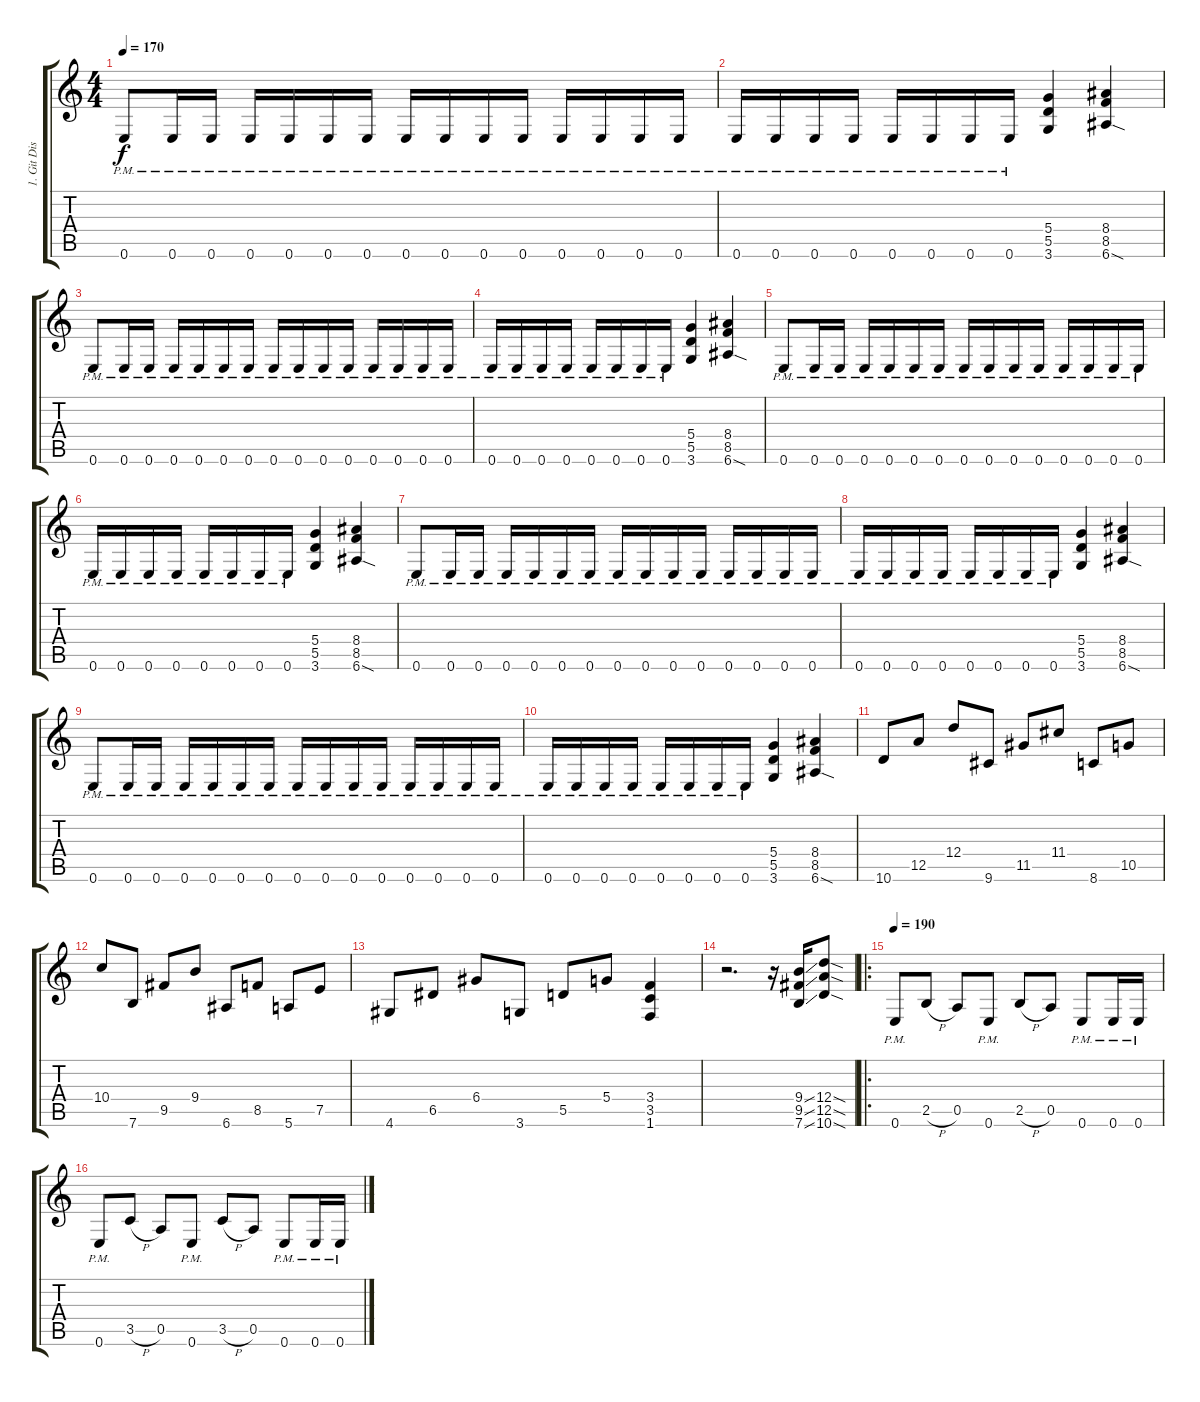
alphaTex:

\track ("1. Git Dist" "1. Git Dis") {instrument distortionguitar}
\staff {score tabs}
\tuning (E4 B3 G3 D3 A2 E2) {hide}
\ts (4 4)
\tempo 170
\clef g2
\ks c
0.6{pm}.8{dy f} 0.6{pm}.16 0.6{pm}.16 0.6{pm}.16 0.6{pm}.16 0.6{pm}.16 0.6{pm}.16 0.6{pm}.16 0.6{pm}.16 0.6{pm}.16 0.6{pm}.16 0.6{pm}.16 0.6{pm}.16 0.6{pm}.16 0.6{pm}.16 |
0.6{pm}.16 0.6{pm}.16 0.6{pm}.16 0.6{pm}.16 0.6{pm}.16 0.6{pm}.16 0.6{pm}.16 0.6{pm}.16 (5.4 5.5 3.6).4 (8.4 8.5 6.6{sod}).4 |
0.6{pm}.8 0.6{pm}.16 0.6{pm}.16 0.6{pm}.16 0.6{pm}.16 0.6{pm}.16 0.6{pm}.16 0.6{pm}.16 0.6{pm}.16 0.6{pm}.16 0.6{pm}.16 0.6{pm}.16 0.6{pm}.16 0.6{pm}.16 0.6{pm}.16 |
0.6{pm}.16 0.6{pm}.16 0.6{pm}.16 0.6{pm}.16 0.6{pm}.16 0.6{pm}.16 0.6{pm}.16 0.6{pm}.16 (5.4 5.5 3.6).4 (8.4 8.5 6.6{sod}).4 |
0.6{pm}.8 0.6{pm}.16 0.6{pm}.16 0.6{pm}.16 0.6{pm}.16 0.6{pm}.16 0.6{pm}.16 0.6{pm}.16 0.6{pm}.16 0.6{pm}.16 0.6{pm}.16 0.6{pm}.16 0.6{pm}.16 0.6{pm}.16 0.6{pm}.16 |
0.6{pm}.16 0.6{pm}.16 0.6{pm}.16 0.6{pm}.16 0.6{pm}.16 0.6{pm}.16 0.6{pm}.16 0.6{pm}.16 (5.4 5.5 3.6).4 (8.4 8.5 6.6{sod}).4 |
0.6{pm}.8 0.6{pm}.16 0.6{pm}.16 0.6{pm}.16 0.6{pm}.16 0.6{pm}.16 0.6{pm}.16 0.6{pm}.16 0.6{pm}.16 0.6{pm}.16 0.6{pm}.16 0.6{pm}.16 0.6{pm}.16 0.6{pm}.16 0.6{pm}.16 |
0.6{pm}.16 0.6{pm}.16 0.6{pm}.16 0.6{pm}.16 0.6{pm}.16 0.6{pm}.16 0.6{pm}.16 0.6{pm}.16 (5.4 5.5 3.6).4 (8.4 8.5 6.6{sod}).4 |
0.6{pm}.8 0.6{pm}.16 0.6{pm}.16 0.6{pm}.16 0.6{pm}.16 0.6{pm}.16 0.6{pm}.16 0.6{pm}.16 0.6{pm}.16 0.6{pm}.16 0.6{pm}.16 0.6{pm}.16 0.6{pm}.16 0.6{pm}.16 0.6{pm}.16 |
0.6{pm}.16 0.6{pm}.16 0.6{pm}.16 0.6{pm}.16 0.6{pm}.16 0.6{pm}.16 0.6{pm}.16 0.6{pm}.16 (5.4 5.5 3.6).4 (8.4 8.5 6.6{sod}).4 |
10.6.8 12.5.8 12.4.8 9.6.8 11.5.8 11.4.8 8.6.8 10.5.8 |
10.4.8 7.6.8 9.5.8 9.4.8 6.6.8 8.5.8 5.6.8 7.5.8 |
4.6.8 6.5.8 6.4.8 3.6.8 5.5.8 5.4.8 (3.4 3.5 1.6).4 |
r.2{d} r.16 (9.4{ss} 9.5{ss} 7.6{ss}).16 (12.4{sod} 12.5{sod} 10.6{sod}).8 |
\ro
\tempo 190
0.6{pm}.8 2.5{h}.8 0.5.8 0.6{pm}.8 2.5{h}.8 0.5.8 0.6{pm}.8 0.6{pm}.16 0.6{pm}.16 |
0.6{pm}.8 3.5{h}.8 0.5.8 0.6{pm}.8 3.5{h}.8 0.5.8 0.6{pm}.8 0.6{pm}.16 0.6{pm}.16
